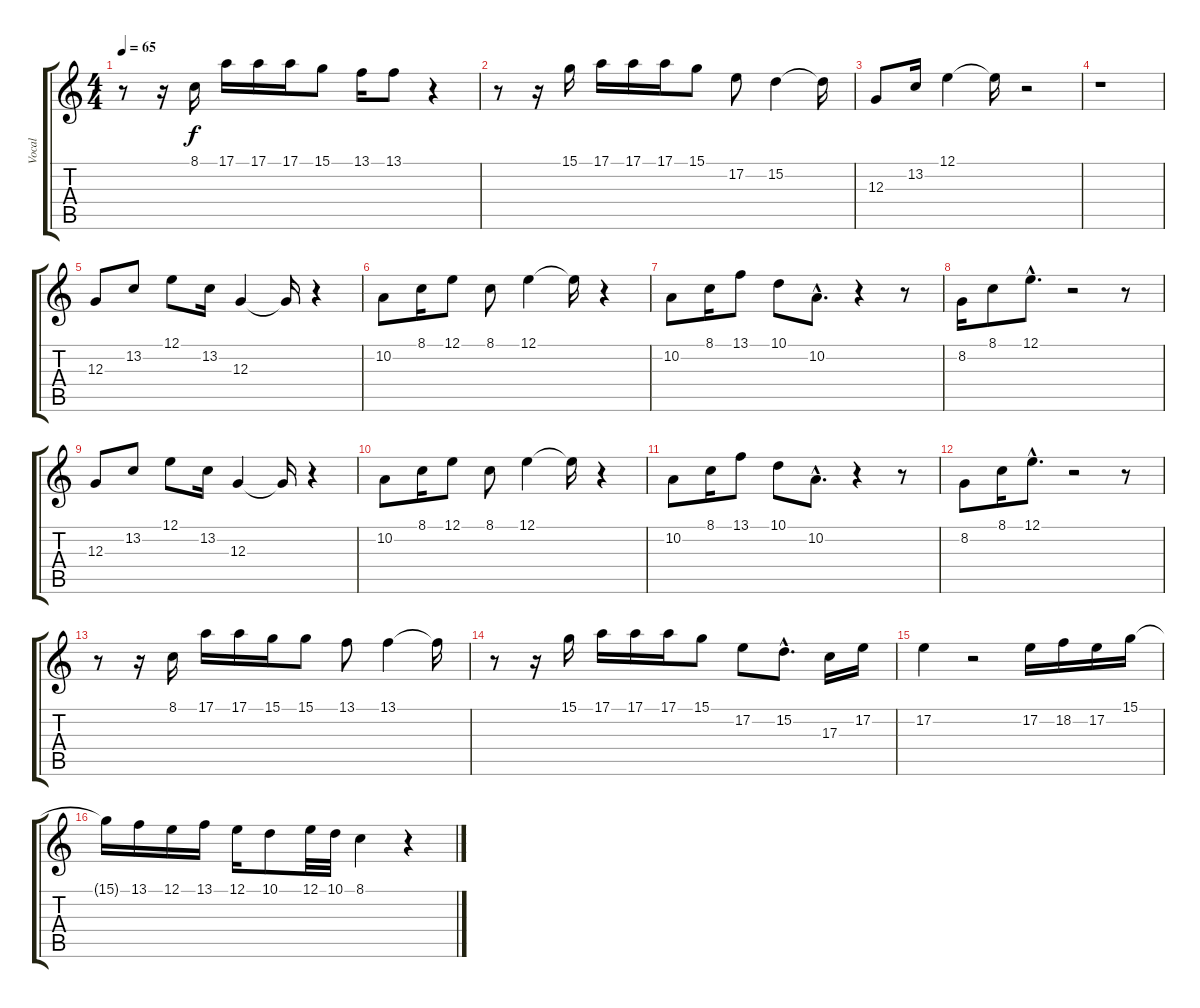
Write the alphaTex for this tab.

\track ("Vocal" "Vocal") {instrument tenorsax}
\staff {score tabs}
\tuning (E4 B3 G3 D3 A2 E2) {hide}
\ts (4 4)
\tempo 65
\clef g2
\ks c
r.8{dy f} r.16 8.1.16 17.1.16 17.1.16 17.1.16 15.1.8 13.1.16 13.1.8 r.4 |
r.8 r.16 15.1.16 17.1.16 17.1.16 17.1.16 15.1.8 17.2.8 15.2.4 15.2{t}.16 |
12.3.8 13.2.16 12.1.4 12.1{t}.16 r.2 |
r.1 |
12.3.8 13.2.8 12.1.8 13.2.16 12.3.4 12.3{t}.16 r.4 |
10.2.8 8.1.16 12.1.8 8.1.8 12.1.4 12.1{t}.16 r.4 |
10.2.8 8.1.16 13.1.8 10.1.8 10.2{hac}.8{d} r.4 r.8 |
8.2.16 8.1.8 12.1{hac}.8{d} r.2 r.8 |
12.3.8 13.2.8 12.1.8 13.2.16 12.3.4 12.3{t}.16 r.4 |
10.2.8 8.1.16 12.1.8 8.1.8 12.1.4 12.1{t}.16 r.4 |
10.2.8 8.1.16 13.1.8 10.1.8 10.2{hac}.8{d} r.4 r.8 |
8.2.8 8.1.16 12.1{hac}.8{d} r.2 r.8 |
r.8 r.16 8.1.16 17.1.16 17.1.16 15.1.16 15.1.8 13.1.8 13.1.4 13.1{t}.16 |
r.8 r.16 15.1.16 17.1.16 17.1.16 17.1.16 15.1.8 17.2.8 15.2{hac}.8{d} 17.3.16 17.2.16 |
17.2.4 r.2 17.2.16 18.2.16 17.2.16 15.1.16 |
15.1{t}.16 13.1.16 12.1.16 13.1.16 12.1.16 10.1.8 12.1.32 10.1.32 8.1.4 r.4
